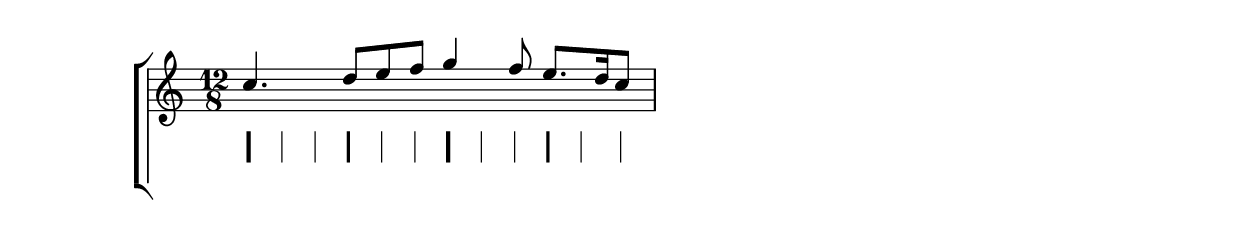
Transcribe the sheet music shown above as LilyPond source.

%% DO NOT EDIT this file manually; it is automatically
%% generated from LSR http://lsr.dsi.unimi.it
%% Make any changes in LSR itself, or in Documentation/snippets/new/ ,
%% and then run scripts/auxiliar/makelsr.py
%%
%% This file is in the public domain.
\version "2.14.2"

\header {
  lsrtags = "editorial-annotations"

%% Translation of GIT committish: b482c3e5b56c3841a88d957e0ca12964bd3e64fa
  texidoces = "
Se pueden trazar líneas verticales normales entre pentagramas para
mostrar la relación entre notas; sin embargo, en caso de música
monofónica, podemos hacer invisible el segundo pentagrama, y que
las líneas sean más cortas, como en este fragmento de código.

"
  doctitlees = "Líneas de rejilla: destacar ritmos y la relación temporal entre notas"

%% Translation of GIT committish: 57f9346bb030f49336a858fcbf1519366fe56454
  texidocfr = "
Des lignes verticales entre les portées peuvent s'ajouter dans le but
d'indiquer la synchronisation entre des notes.  Dans le cas de musique
monophonique, on peut toutefois créer une deuxième portée, invisible, et
raccourcir les lignes comme ici.

"
  doctitlefr = "Quadrillage temporel : mise en évidence du rythme et synchronisation des notes"

  texidoc = "
Regular vertical lines can be drawn between staves to show note
synchronization; however, in case of monophonic music, you may want to
make the second stave invisible, and make the lines shorter like in
this snippet.

"
  doctitle = "Grid lines: emphasizing rhythms and notes synchronization"
} % begin verbatim


\score {
  \new ChoirStaff {
    \relative c'' <<
      \new Staff {
        \time 12/8
        \stemUp
        c4. d8 e8 f g4 f8 e8. d16 c8
      }
      \new Staff {
        % hides staff and notes so that only the grid lines are visible
        \hideNotes
        \override Staff.BarLine #'transparent = ##t
        \override Staff.StaffSymbol #'line-count = #0
        \override Staff.TimeSignature #'transparent = ##t
        \override Staff.Clef #'transparent = ##t

        % dummy notes to force regular note spacing
        \once  \override Score.GridLine #'thickness = #4.0
        c8 c c
        \once  \override Score.GridLine #'thickness = #3.0
        c8 c c
        \once  \override Score.GridLine #'thickness = #4.0
        c8 c c
        \once  \override Score.GridLine #'thickness = #3.0
        c8 c c
      }
    >>
  }
  \layout {
    \context {
      \Score
      \consists "Grid_line_span_engraver"
      % center grid lines horizontally below note heads
      \override NoteColumn #'X-offset = #-0.5
    }
    \context {
      \Staff
      \consists "Grid_point_engraver"
      gridInterval = #(ly:make-moment 1 8)
      % set line length and positioning:
      % two staff spaces above center line on hidden staff
      % to four spaces below center line on visible staff
      \override GridPoint #'Y-extent = #'(2 . -4)
    }
    ragged-right = ##t
  }
}

